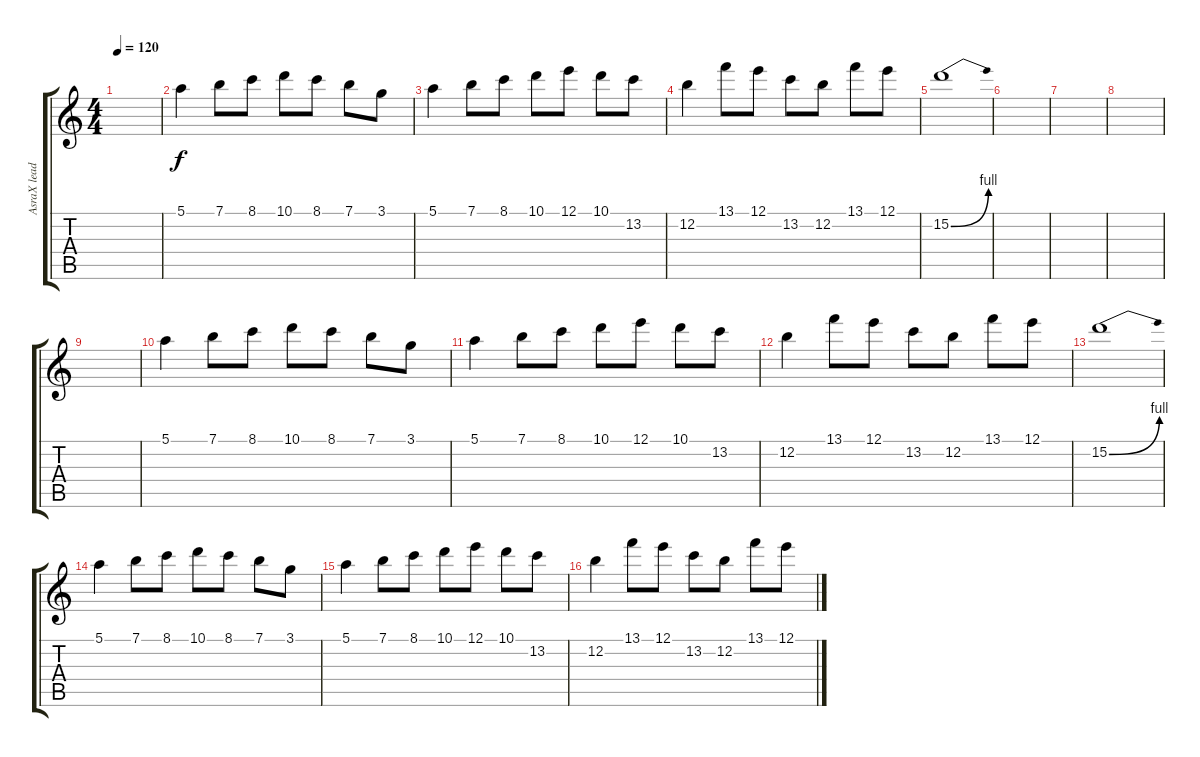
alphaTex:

\track ("AsraX lead" "AsraX lead") {instrument distortionguitar}
\staff {score tabs}
\tuning (E4 B3 G3 D3 A2 E2) {hide}
\ts (4 4)
\tempo 120
\clef g2
\ks c
|
5.1.4 7.1.8 8.1.8 10.1.8 8.1.8 7.1.8 3.1.8 |
5.1.4 7.1.8 8.1.8 10.1.8 12.1.8 10.1.8 13.2.8 |
12.2.4 13.1.8 12.1.8 13.2.8 12.2.8 13.1.8 12.1.8 |
15.2{be (bend 0 0 60 4)}.1 |
|
|
|
|
5.1.4 7.1.8 8.1.8 10.1.8 8.1.8 7.1.8 3.1.8 |
5.1.4 7.1.8 8.1.8 10.1.8 12.1.8 10.1.8 13.2.8 |
12.2.4 13.1.8 12.1.8 13.2.8 12.2.8 13.1.8 12.1.8 |
15.2{be (bend 0 0 60 4)}.1 |
5.1.4 7.1.8 8.1.8 10.1.8 8.1.8 7.1.8 3.1.8 |
5.1.4 7.1.8 8.1.8 10.1.8 12.1.8 10.1.8 13.2.8 |
12.2.4 13.1.8 12.1.8 13.2.8 12.2.8 13.1.8 12.1.8
